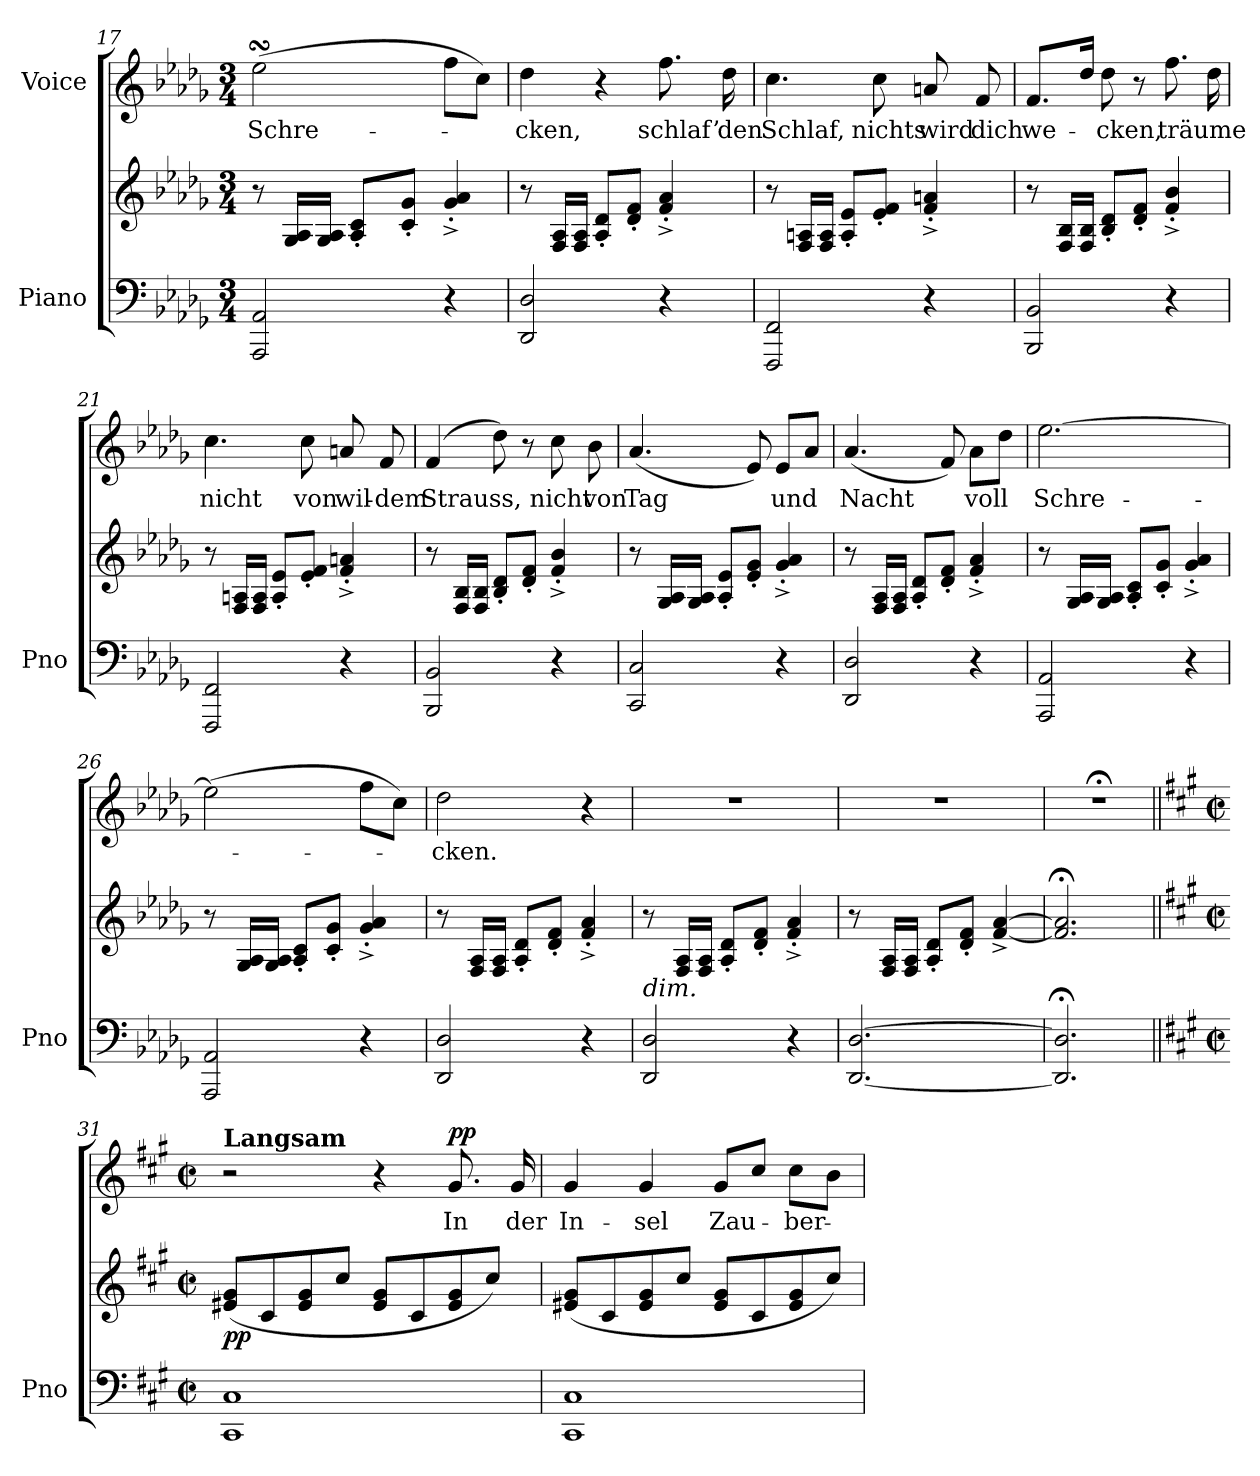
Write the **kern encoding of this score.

**kern	**kern	**dynam	**kern	**text	**dynam
*part2	*part2	*part2	*part1	*part1	*part1
*staff3	*staff2	*staff2/3	*staff1	*staff1	*staff1
*I"Piano	*	*	*I"Voice	*	*
*I'Pno	*	*	*	*	*
*clefF4	*clefG2	*	*clefG2	*	*
*k[b-e-a-d-g-]	*k[b-e-a-d-g-]	*	*k[b-e-a-d-g-]	*	*
*M3/4	*M3/4	*	*M3/4	*	*
=17	=17	=17	=17	=17	=17
!	!	!	!	!LO:LY:b	!
*	*	*	*^	*	*
2AAA-/ 2AA-/	8r	.	(>2ee-sSSS\	4ee-!yy	Schre-	.
.	16G-/ 16A-/LL	.	.	.	.	.
.	16G-/ 16A-/JJ	.	.	.	.	.
.	8A-/' 8c/'L	.	.	16ff!LLyy	.	.
.	.	.	.	16ee-!yy	.	.
.	8c/' 8g-/'J	.	.	16ddn!yy	.	.
.	.	.	.	16ee-!JJyy	.	.
4r	4g-/'^ 4a-/'^	.	8ff\L	4ryy	.	.
.	.	.	8cc\J)	.	.	.
*	*	*	*v	*v	*	*
=18	=18	=18	=18	=18	=18
!	!	!	!	!LO:LY:b	!
2DD-/ 2D-/	8r	.	4dd-\	-cken,	.
.	16F/ 16A-/LL	.	.	.	.
.	16F/ 16A-/JJ	.	.	.	.
.	8A-/' 8d-/'L	.	4r	.	.
.	8d-/' 8f/'J	.	.	.	.
!	!	!	!	!LO:LY:b	!
4r	4f/'^ 4a-/'^	.	8.ff\	schlaf’	.
!	!	!	!	!LO:LY:b	!
.	.	.	16dd-\	den	.
=19	=19	=19	=19	=19	=19
!	!	!	!	!LO:LY:b	!
2FFF/ 2FF/	8r	.	4.cc\	Schlaf,	.
.	16F/ 16An/LL	.	.	.	.
.	16F/ 16A/JJ	.	.	.	.
.	8A/' 8e-/'L	.	.	.	.
!	!	!	!	!LO:LY:b	!
.	8e-/' 8f/'J	.	8cc\	nichts	.
!	!	!	!	!LO:LY:b	!
4r	4f/'^ 4an/'^	.	8an/	wird	.
!	!	!	!	!LO:LY:b	!
.	.	.	8f/	dich	.
=20	=20	=20	=20	=20	=20
!	!	!	!	!LO:LY:b	!
2BBB-/ 2BB-/	8r	.	8.f/L	we-	.
.	16F/ 16B-/LL	.	.	.	.
.	16F/ 16B-/JJ	.	16dd-/Jk	.	.
!	!	!	!	!LO:LY:b	!
.	8B-/' 8d-/'L	.	8dd-\	-cken,	.
.	8d-/' 8f/'J	.	8r	.	.
!	!	!	!	!LO:LY:b	!
4r	4f/'^ 4b-/'^	.	8.ff\	träume	.
.	.	.	16dd-\	.	.
!!LO:PB:g=z
=21	=21	=21	=21	=21	=21
!	!	!	!	!LO:LY:b	!
2FFF/ 2FF/	8r	.	4.cc\	nicht	.
.	16F/ 16An/LL	.	.	.	.
.	16F/ 16A/JJ	.	.	.	.
.	8A/' 8e-/'L	.	.	.	.
!	!	!	!	!LO:LY:b	!
.	8e-/' 8f/'J	.	8cc\	von	.
!	!	!	!	!LO:LY:b	!
4r	4f/'^ 4an/'^	.	8an/	wil-	.
!	!	!	!	!LO:LY:b	!
.	.	.	8f/	-dem	.
=22	=22	=22	=22	=22	=22
!	!	!	!	!LO:LY:b	!
2BBB-/ 2BB-/	8r	.	(>4f/	Strauss,	.
.	16F/ 16B-/LL	.	.	.	.
.	16F/ 16B-/JJ	.	.	.	.
.	8B-/' 8d-/'L	.	8dd-\)	.	.
.	8d-/' 8f/'J	.	8r	.	.
!	!	!	!	!LO:LY:b	!
4r	4f/'^ 4b-/'^	.	8cc\	nicht	.
!	!	!	!	!LO:LY:b	!
.	.	.	8b-\	von	.
=23	=23	=23	=23	=23	=23
!	!	!	!	!LO:LY:b	!
2CC/ 2C/	8r	.	(<4.a-/	Tag	.
.	16G-/ 16A-/LL	.	.	.	.
.	16G-/ 16A-/JJ	.	.	.	.
.	8A-/' 8e-/'L	.	.	.	.
.	8e-/' 8g-/'J	.	8e-/)	.	.
!	!	!	!	!LO:LY:b	!
4r	4g-/'^ 4a-/'^	.	8e-/L	und	.
.	.	.	8a-/J	.	.
=24	=24	=24	=24	=24	=24
!	!	!	!	!LO:LY:b	!
2DD-/ 2D-/	8r	.	(<4.a-/	Nacht	.
.	16F/ 16A-/LL	.	.	.	.
.	16F/ 16A-/JJ	.	.	.	.
.	8A-/' 8d-/'L	.	.	.	.
.	8d-/' 8f/'J	.	8f/)	.	.
!	!	!	!	!LO:LY:b	!
4r	4f/'^ 4a-/'^	.	8a-\L	voll	.
.	.	.	8dd-\J	.	.
=25	=25	=25	=25	=25	=25
!	!	!	!	!LO:LY:b	!
2AAA-/ 2AA-/	8r	.	[2.ee-\	Schre-	.
.	16G-/ 16A-/LL	.	.	.	.
.	16G-/ 16A-/JJ	.	.	.	.
.	8A-/' 8c/'L	.	.	.	.
.	8c/' 8g-/'J	.	.	.	.
4r	4g-/'^ 4a-/'^	.	.	.	.
!!LO:LB:g=z
=26	=26	=26	=26	=26	=26
2AAA-/ 2AA-/	8r	.	(>2ee-\]	.	.
.	16G-/ 16A-/LL	.	.	.	.
.	16G-/ 16A-/JJ	.	.	.	.
.	8A-/' 8c/'L	.	.	.	.
.	8c/' 8g-/'J	.	.	.	.
4r	4g-/'^ 4a-/'^	.	8ff\L	.	.
.	.	.	8cc\J)	.	.
=27	=27	=27	=27	=27	=27
!	!	!	!	!LO:LY:b	!
2DD-/ 2D-/	8r	.	2dd-\	-cken.	.
.	16F/ 16A-/LL	.	.	.	.
.	16F/ 16A-/JJ	.	.	.	.
.	8A-/' 8d-/'L	.	.	.	.
.	8d-/' 8f/'J	.	.	.	.
4r	4f/'^ 4a-/'^	.	4r	.	.
=28	=28	=28	=28	=28	=28
!	!LO:TX:b:i:t=dim.	!	!	!	!
2DD-/ 2D-/	8r	.	2.r	.	.
.	16F/ 16A-/LL	.	.	.	.
.	16F/ 16A-/JJ	.	.	.	.
.	8A-/' 8d-/'L	.	.	.	.
.	8d-/' 8f/'J	.	.	.	.
4r	4f/'^ 4a-/'^	.	.	.	.
=29	=29	=29	=29	=29	=29
[2.DD-/ [2.D-/	8r	.	2.r	.	.
.	16F/ 16A-/LL	.	.	.	.
.	16F/ 16A-/JJ	.	.	.	.
.	8A-/' 8d-/'L	.	.	.	.
.	8d-/' 8f/'J	.	.	.	.
.	[4f/^ [4a-/^	.	.	.	.
=30	=30	=30	=30	=30	=30
2.DD-/];< 2.D-/];<	2.f/];< 2.a-/];<	.	2.r;<	.	.
!!LO:LB:g=z
=31||	=31||	=31||	=31||	=31||	=31||
*k[f#c#g#]	*k[f#c#g#]	*	*k[f#c#g#]	*	*
*M2/2	*M2/2	*	*M2/2	*	*
*met(c|)	*met(c|)	*	*met(c|)	*	*
!	!	!	!LO:TX:a:B:t=Langsam	!	!
!	!	!LO:DY:b	!	!	!
1CC# 1C#	(<8e#X/ 8g#/L	pp	2r	.	.
.	8c#/	.	.	.	.
.	8e#/ 8g#/	.	.	.	.
.	8cc#/J	.	.	.	.
.	8e#/ 8g#/L	.	4r	.	.
.	8c#/	.	.	.	.
!	!	!	!	!LO:LY:b	!LO:DY:a
.	8e#/ 8g#/	.	8.g#/	In	pp
.	8cc#/J)	.	.	.	.
!	!	!	!	!LO:LY:b	!
.	.	.	16g#/	der	.
=32	=32	=32	=32	=32	=32
!	!	!	!	!LO:LY:b	!
1CC# 1C#	(<8e#X/ 8g#/L	.	4g#/	In-	.
.	8c#/	.	.	.	.
!	!	!	!	!LO:LY:b	!
.	8e#/ 8g#/	.	4g#/	-sel	.
.	8cc#/J	.	.	.	.
!	!	!	!	!LO:LY:b	!
.	8e#/ 8g#/L	.	8g#/L	Zau-	.
.	8c#/	.	8cc#/J	.	.
!	!	!	!	!LO:LY:b	!
.	8e#/ 8g#/	.	8cc#\L	-ber-	.
.	8cc#/J)	.	8b\J	.	.
=	=	=	=	=	=
*-	*-	*-	*-	*-	*-
